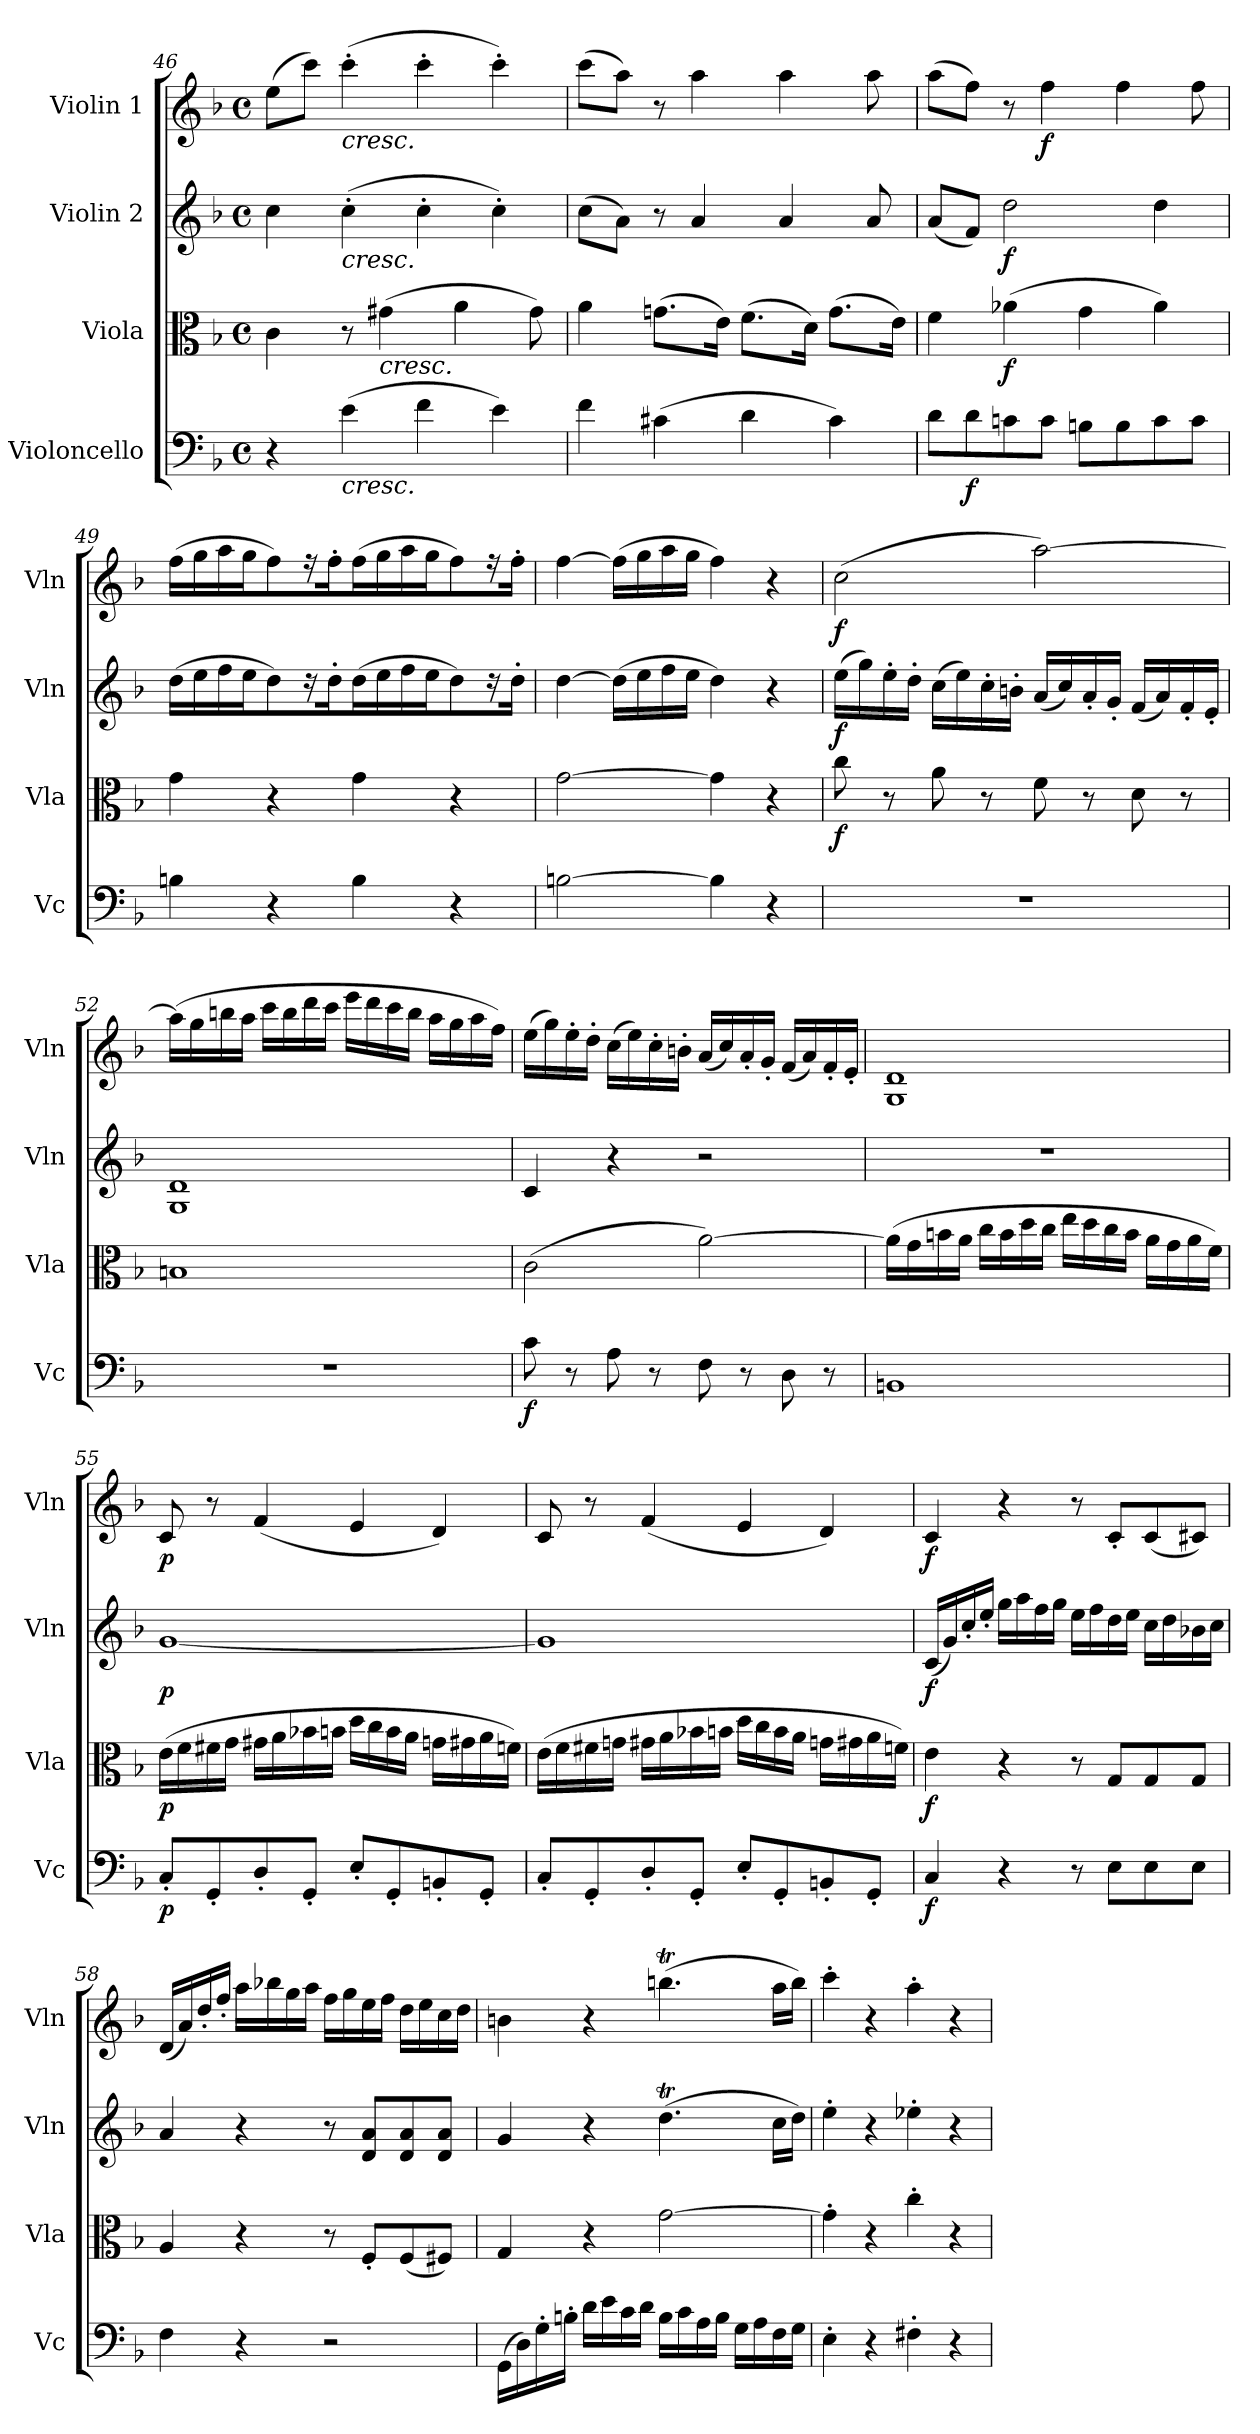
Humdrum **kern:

**kern	**dynam	**kern	**dynam	**kern	**dynam	**kern	**dynam
*part4	*part4	*part3	*part3	*part2	*part2	*part1	*part1
*staff4	*staff4	*staff3	*staff3	*staff2	*staff2	*staff1	*staff1
*I"Violoncello	*	*I"Viola	*	*I"Violin 2	*	*I"Violin 1	*
*I'Vc	*	*I'Vla	*	*I'Vln	*	*I'Vln	*
*clefF4	*	*clefC3	*	*clefG2	*	*clefG2	*
*k[b-]	*	*k[b-]	*	*k[b-]	*	*k[b-]	*
*M4/4	*	*M4/4	*	*M4/4	*	*M4/4	*
*met(c)	*	*met(c)	*	*met(c)	*	*met(c)	*
=46	=46	=46	=46	=46	=46	=46	=46
4r	.	4c\	.	4cc\	.	(8ee\L	.
.	.	.	.	.	.	8ccc\J)	.
!	!	!	!	!	!	!LO:TX:b:i:t=cresc.	!
!	!	!	!	!LO:TX:b:i:t=cresc.	!	!	!
!LO:TX:b:i:t=cresc.	!	!	!	!	!	!	!
(4e\	.	8r	.	(4cc'\	.	(4ccc'\	.
!	!	!LO:TX:b:i:t=cresc.	!	!	!	!	!
.	.	(4g#X\	.	.	.	.	.
4f\	.	.	.	4cc'\	.	4ccc'\	.
.	.	4a\	.	.	.	.	.
4e\)	.	.	.	4cc'\)	.	4ccc'\)	.
.	.	8g#\)	.	.	.	.	.
=47	=47	=47	=47	=47	=47	=47	=47
4f\	.	4a\	.	(8cc\L	.	(8ccc\L	.
.	.	.	.	8a\J)	.	8aa\J)	.
(4c#X\	.	(8.gn\L	.	8r	.	8r	.
.	.	.	.	4a/	.	4aa\	.
.	.	16e\Jk)	.	.	.	.	.
4d\	.	(8.f\L	.	.	.	.	.
.	.	.	.	4a/	.	4aa\	.
.	.	16d\Jk)	.	.	.	.	.
4c#\)	.	(8.g\L	.	.	.	.	.
.	.	.	.	8a/	.	8aa\	.
.	.	16e\Jk)	.	.	.	.	.
=48	=48	=48	=48	=48	=48	=48	=48
8d\L	.	4f\	.	(8a/L	.	(8aa\L	.
!	!LO:DY:b	!	!	!	!	!	!
8d\	f	.	.	8f/J)	.	8ff\J)	.
!	!	!	!LO:DY:b	!	!LO:DY:b	!	!
8cn\	.	(4a-X\	f	2dd\	f	8r	.
!	!	!	!	!	!	!	!LO:DY:b
8c\J	.	.	.	.	.	4ff\	f
8Bn\L	.	4g\	.	.	.	.	.
8B\	.	.	.	.	.	4ff\	.
8c\	.	4a-\)	.	4dd\	.	.	.
8c\J	.	.	.	.	.	8ff\	.
!!LO:LB:g=z
=49	=49	=49	=49	=49	=49	=49	=49
4Bn\	.	4g\	.	(16dd\LL	.	(16ff\LL	.
.	.	.	.	16ee\	.	16gg\	.
.	.	.	.	16ff\	.	16aa\	.
.	.	.	.	16ee\JJ	.	16gg\JJ	.
4r	.	4r	.	8dd\L)	.	8ff\L)	.
.	.	.	.	16r	.	16r	.
.	.	.	.	16dd'\JJ	.	16ff'\JJ	.
4B\	.	4g\	.	(16dd\LL	.	(16ff\LL	.
.	.	.	.	16ee\	.	16gg\	.
.	.	.	.	16ff\	.	16aa\	.
.	.	.	.	16ee\JJ	.	16gg\JJ	.
4r	.	4r	.	8dd\L)	.	8ff\L)	.
.	.	.	.	16r	.	16r	.
.	.	.	.	16dd'\JJ	.	16ff'\JJ	.
!!LO:LB:g=z
=50	=50	=50	=50	=50	=50	=50	=50
[2Bn\	.	[2g\	.	[4dd\	.	[4ff\	.
.	.	.	.	(16dd\LL]	.	(16ff\LL]	.
.	.	.	.	16ee\	.	16gg\	.
.	.	.	.	16ff\	.	16aa\	.
.	.	.	.	16ee\JJ	.	16gg\JJ	.
4B\]	.	4g\]	.	4dd\)	.	4ff\)	.
4r	.	4r	.	4r	.	4r	.
=51	=51	=51	=51	=51	=51	=51	=51
!	!	!	!LO:DY:b	!	!LO:DY:b	!	!LO:DY:b
1r	.	8cc\	f	(16ee\LL	f	(2cc\	f
.	.	.	.	16gg\)	.	.	.
.	.	8r	.	16ee'\	.	.	.
.	.	.	.	16dd'\JJ	.	.	.
.	.	8a\	.	(16cc\LL	.	.	.
.	.	.	.	16ee\)	.	.	.
.	.	8r	.	16cc'\	.	.	.
.	.	.	.	16bn'\JJ	.	.	.
.	.	8f\	.	(16a/LL	.	[2aa\)	.
.	.	.	.	16cc/)	.	.	.
.	.	8r	.	16a'/	.	.	.
.	.	.	.	16g'/JJ	.	.	.
.	.	8d\	.	(16f/LL	.	.	.
.	.	.	.	16a/)	.	.	.
.	.	8r	.	16f'/	.	.	.
.	.	.	.	16e'/JJ	.	.	.
=52	=52	=52	=52	=52	=52	=52	=52
1r	.	1Bn	.	1G 1d	.	(16aa\LL]	.
.	.	.	.	.	.	16gg\	.
.	.	.	.	.	.	16bbn\	.
.	.	.	.	.	.	16aa\JJ	.
.	.	.	.	.	.	16ccc\LL	.
.	.	.	.	.	.	16bb\	.
.	.	.	.	.	.	16ddd\	.
.	.	.	.	.	.	16ccc\JJ	.
.	.	.	.	.	.	16eee\LL	.
.	.	.	.	.	.	16ddd\	.
.	.	.	.	.	.	16ccc\	.
.	.	.	.	.	.	16bb\JJ	.
.	.	.	.	.	.	16aa\LL	.
.	.	.	.	.	.	16gg\	.
.	.	.	.	.	.	16aa\	.
.	.	.	.	.	.	16ff\JJ)	.
!!LO:LB:g=z
=53	=53	=53	=53	=53	=53	=53	=53
!	!LO:DY:b	!	!	!	!	!	!
8c\	f	(2c\	.	4c/	.	(16ee\LL	.
.	.	.	.	.	.	16gg\)	.
8r	.	.	.	.	.	16ee'\	.
.	.	.	.	.	.	16dd'\JJ	.
8A\	.	.	.	4r	.	(16cc\LL	.
.	.	.	.	.	.	16ee\)	.
8r	.	.	.	.	.	16cc'\	.
.	.	.	.	.	.	16bn'\JJ	.
8F\	.	[2a\)	.	2r	.	(16a/LL	.
.	.	.	.	.	.	16cc/)	.
8r	.	.	.	.	.	16a'/	.
.	.	.	.	.	.	16g'/JJ	.
8D\	.	.	.	.	.	(16f/LL	.
.	.	.	.	.	.	16a/)	.
8r	.	.	.	.	.	16f'/	.
.	.	.	.	.	.	16e'/JJ	.
=54	=54	=54	=54	=54	=54	=54	=54
1BBn	.	(16a\LL]	.	1r	.	1G 1d	.
.	.	16g\	.	.	.	.	.
.	.	16bn\	.	.	.	.	.
.	.	16a\JJ	.	.	.	.	.
.	.	16cc\LL	.	.	.	.	.
.	.	16b\	.	.	.	.	.
.	.	16dd\	.	.	.	.	.
.	.	16cc\JJ	.	.	.	.	.
.	.	16ee\LL	.	.	.	.	.
.	.	16dd\	.	.	.	.	.
.	.	16cc\	.	.	.	.	.
.	.	16b\JJ	.	.	.	.	.
.	.	16a\LL	.	.	.	.	.
.	.	16g\	.	.	.	.	.
.	.	16a\	.	.	.	.	.
.	.	16f\JJ)	.	.	.	.	.
!!LO:PB:g=z
=55	=55	=55	=55	=55	=55	=55	=55
!	!LO:DY:b	!	!LO:DY:b	!	!LO:DY:b	!	!LO:DY:b
8C'/L	p	(16e\LL	p	[1g	p	8c/	p
.	.	16f\	.	.	.	.	.
8GG'/	.	16f#X\	.	.	.	8r	.
.	.	16g\JJ	.	.	.	.	.
8D'/	.	16g#X\LL	.	.	.	(4f/	.
.	.	16a\	.	.	.	.	.
8GG'/J	.	16b-X\	.	.	.	.	.
.	.	16bn\JJ	.	.	.	.	.
8E'/L	.	16dd\LL	.	.	.	4e/	.
.	.	16cc\	.	.	.	.	.
8GG'/	.	16b\	.	.	.	.	.
.	.	16a\JJ	.	.	.	.	.
8BBn'/	.	16gn\LL	.	.	.	4d/)	.
.	.	16g#X\	.	.	.	.	.
8GG'/J	.	16a\	.	.	.	.	.
.	.	16fn\JJ)	.	.	.	.	.
=56	=56	=56	=56	=56	=56	=56	=56
8C'/L	.	(16e\LL	.	1g]	.	8c/	.
.	.	16f\	.	.	.	.	.
8GG'/	.	16f#X\	.	.	.	8r	.
.	.	16gn\JJ	.	.	.	.	.
8D'/	.	16g#X\LL	.	.	.	(4f/	.
.	.	16a\	.	.	.	.	.
8GG'/J	.	16b-X\	.	.	.	.	.
.	.	16bn\JJ	.	.	.	.	.
8E'/L	.	16dd\LL	.	.	.	4e/	.
.	.	16cc\	.	.	.	.	.
8GG'/	.	16b\	.	.	.	.	.
.	.	16a\JJ	.	.	.	.	.
8BBn'/	.	16gn\LL	.	.	.	4d/)	.
.	.	16g#X\	.	.	.	.	.
8GG'/J	.	16a\	.	.	.	.	.
.	.	16fn\JJ)	.	.	.	.	.
!!LO:LB:g=z
=57	=57	=57	=57	=57	=57	=57	=57
!	!LO:DY:b	!	!LO:DY:b	!	!LO:DY:b	!	!LO:DY:b
4C/	f	4e\	f	(16c/LL	f	4c/	f
.	.	.	.	16g/)	.	.	.
.	.	.	.	16cc'/	.	.	.
.	.	.	.	16ee'/JJ	.	.	.
4r	.	4r	.	16gg\LL	.	4r	.
.	.	.	.	16aa\	.	.	.
.	.	.	.	16ff\	.	.	.
.	.	.	.	16gg\JJ	.	.	.
8r	.	8r	.	16ee\LL	.	8r	.
.	.	.	.	16ff\	.	.	.
8E\L	.	8G/L	.	16dd\	.	8c'/L	.
.	.	.	.	16ee\JJ	.	.	.
8E\	.	8G/	.	16cc\LL	.	(8c/	.
.	.	.	.	16dd\	.	.	.
8E\J	.	8G/J	.	16b-X\	.	8c#X/J)	.
.	.	.	.	16cc\JJ	.	.	.
=58	=58	=58	=58	=58	=58	=58	=58
4F\	.	4A/	.	4a/	.	(16d/LL	.
.	.	.	.	.	.	16a/)	.
.	.	.	.	.	.	16dd'/	.
.	.	.	.	.	.	16ff'/JJ	.
4r	.	4r	.	4r	.	16aa\LL	.
.	.	.	.	.	.	16bb-X\	.
.	.	.	.	.	.	16gg\	.
.	.	.	.	.	.	16aa\JJ	.
2r	.	8r	.	8r	.	16ff\LL	.
.	.	.	.	.	.	16gg\	.
.	.	8F'/L	.	8d/ 8a/L	.	16ee\	.
.	.	.	.	.	.	16ff\JJ	.
.	.	(8F/	.	8d/ 8a/	.	16dd\LL	.
.	.	.	.	.	.	16ee\	.
.	.	8F#X/J)	.	8d/ 8a/J	.	16cc\	.
.	.	.	.	.	.	16dd\JJ	.
!!LO:LB:g=z
=59	=59	=59	=59	=59	=59	=59	=59
(16GG\LL	.	4G/	.	4g/	.	4bn\	.
16D\)	.	.	.	.	.	.	.
16G'\	.	.	.	.	.	.	.
16Bn'\JJ	.	.	.	.	.	.	.
16d\LL	.	4r	.	4r	.	4r	.
16e\	.	.	.	.	.	.	.
16c\	.	.	.	.	.	.	.
16d\JJ	.	.	.	.	.	.	.
16B\LL	.	[2g\	.	(4.ddT\	.	(4.bbnt\	.
16c\	.	.	.	.	.	.	.
16A\	.	.	.	.	.	.	.
16B\JJ	.	.	.	.	.	.	.
16G\LL	.	.	.	.	.	.	.
16A\	.	.	.	.	.	.	.
16F\	.	.	.	16cc\LL	.	16aa\LL	.
16G\JJ	.	.	.	16dd\JJ)	.	16bb\JJ)	.
=60	=60	=60	=60	=60	=60	=60	=60
4E'\	.	4g'\]	.	4ee'\	.	4ccc'\	.
4r	.	4r	.	4r	.	4r	.
4F#X'\	.	4cc'\	.	4ee-X'\	.	4aa'\	.
4r	.	4r	.	4r	.	4r	.
=	=	=	=	=	=	=	=
*-	*-	*-	*-	*-	*-	*-	*-
